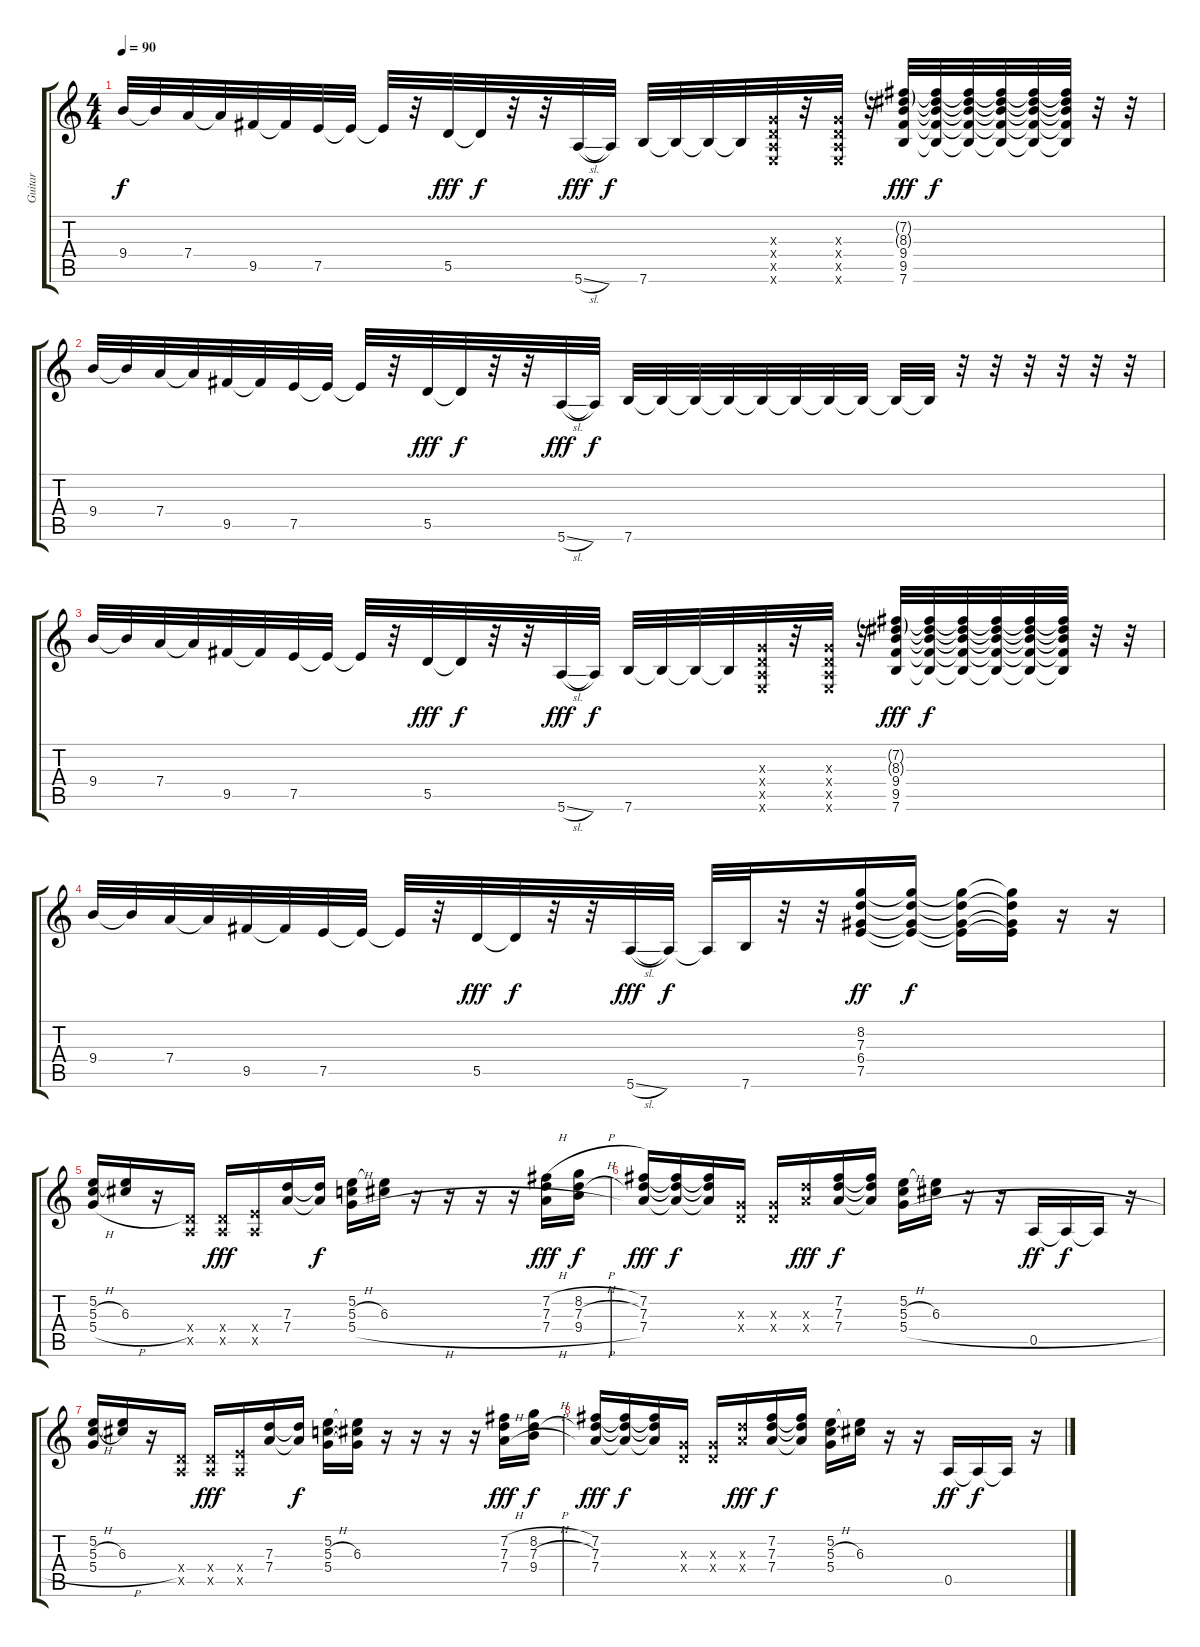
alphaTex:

\track ("Guitar" "Guitar") {instrument distortionguitar}
\staff {score tabs}
\tuning (E4 B3 G3 D3 A2 E2) {hide}
\ts (4 4)
\tempo 90
\clef g2
\ks c
9.4.32{dy f} 9.4{t}.32 7.4.32 7.4{t}.32 9.5.32 9.5{t}.32 7.5.32 7.5{t}.32 7.5{t}.32 r.32 5.5.32{dy fff} 5.5{t}.32{dy f} r.32 r.32 5.6{sl}.32{dy fff} 5.6{t}.32{dy f} 7.6.32 7.6{t}.32 7.6{t}.32 7.6{t}.32 (0.3{x} 0.4{x} 0.5{x} 0.6{x}).32 r.32 (0.3{x} 0.4{x} 0.5{x} 0.6{x}).32 r.32 (7.2{g} 8.3{g} 9.4 9.5 7.6).32{dy fff} (7.2{t} 8.3{t} 9.4{t} 9.5{t} 7.6{t}).32{dy f} (7.2{t} 8.3{t} 9.4{t} 9.5{t} 7.6{t}).32 (7.2{t} 8.3{t} 9.4{t} 9.5{t} 7.6{t}).32 (7.2{t} 8.3{t} 9.4{t} 9.5{t} 7.6{t}).32 (7.2{t} 8.3{t} 9.4{t} 9.5{t} 7.6{t}).32 r.32 r.32 |
9.4.32 9.4{t}.32 7.4.32 7.4{t}.32 9.5.32 9.5{t}.32 7.5.32 7.5{t}.32 7.5{t}.32 r.32 5.5.32{dy fff} 5.5{t}.32{dy f} r.32 r.32 5.6{sl}.32{dy fff} 5.6{t}.32{dy f} 7.6.32 7.6{t}.32 7.6{t}.32 7.6{t}.32 7.6{t}.32 7.6{t}.32 7.6{t}.32 7.6{t}.32 7.6{t}.32 7.6{t}.32 r.32 r.32 r.32 r.32 r.32 r.32 |
9.4.32 9.4{t}.32 7.4.32 7.4{t}.32 9.5.32 9.5{t}.32 7.5.32 7.5{t}.32 7.5{t}.32 r.32 5.5.32{dy fff} 5.5{t}.32{dy f} r.32 r.32 5.6{sl}.32{dy fff} 5.6{t}.32{dy f} 7.6.32 7.6{t}.32 7.6{t}.32 7.6{t}.32 (0.3{x} 0.4{x} 0.5{x} 0.6{x}).32 r.32 (0.3{x} 0.4{x} 0.5{x} 0.6{x}).32 r.32 (7.2{g} 8.3{g} 9.4 9.5 7.6).32{dy fff} (7.2{t} 8.3{t} 9.4{t} 9.5{t} 7.6{t}).32{dy f} (7.2{t} 8.3{t} 9.4{t} 9.5{t} 7.6{t}).32 (7.2{t} 8.3{t} 9.4{t} 9.5{t} 7.6{t}).32 (7.2{t} 8.3{t} 9.4{t} 9.5{t} 7.6{t}).32 (7.2{t} 8.3{t} 9.4{t} 9.5{t} 7.6{t}).32 r.32 r.32 |
9.4.32 9.4{t}.32 7.4.32 7.4{t}.32 9.5.32 9.5{t}.32 7.5.32 7.5{t}.32 7.5{t}.32 r.32 5.5.32{dy fff} 5.5{t}.32{dy f} r.32 r.32 5.6{sl}.32{dy fff} 5.6{t}.32{dy f} 5.6{t}.32 7.6.32 r.32 r.32 (8.2 7.3 6.4 7.5).16{dy ff} (8.2{t} 7.3{t} 6.4{t} 7.5{t}).16{dy f} (8.2{t} 7.3{t} 6.4{t} 7.5{t}).16 (8.2{t} 7.3{t} 6.4{t} 7.5{t}).16 r.16 r.16 |
(5.2 5.3{h} 5.4{h}).16 (5.2{t} 6.3).16 r.16 (0.4{x} 0.5{x}).16 (0.4{x} 0.5{x}).16{dy fff} (2.4{x} 0.5{x}).16 (7.3 7.4).16 (7.3{t} 7.4{t}).16{dy f} (5.2 5.3{h} 5.4{h}).16 (5.2{t} 6.3).16 r.16 r.16 r.16 r.16 (7.2{h} 7.3 7.4{h}).16{dy fff} (8.2{h} 7.3{h} 9.4{h}).16{dy f} |
(7.2 7.3 7.4).16{dy fff} (7.2{t} 7.3{t} 7.4{t}).16{dy f} (7.2{t} 7.3{t} 7.4{t}).16 (0.3{x} 0.4{x}).16 (0.3{x} 0.4{x}).16 (7.3{x} 7.4{x}).16{dy fff} (7.2 7.3 7.4).16{dy f} (7.2{t} 7.3{t} 7.4{t}).16 (5.2 5.3{h} 5.4{h}).16 (5.2{t} 6.3).16 r.16 r.16 0.5.16{dy ff} 0.5{t}.16{dy f} 0.5{t}.16 r.16 |
(5.2 5.3{h} 5.4{h}).16 (5.2{t} 6.3).16 r.16 (0.4{x} 0.5{x}).16 (0.4{x} 0.5{x}).16{dy fff} (2.4{x} 0.5{x}).16 (7.3 7.4).16 (7.3{t} 7.4{t}).16{dy f} (5.2 5.3{h} 5.4).16 (5.2{t} 6.3 5.4{t}).16 r.16 r.16 r.16 r.16 (7.2{h} 7.3 7.4{h}).16{dy fff} (8.2{h} 7.3{h} 9.4{h}).16{dy f} |
(7.2 7.3 7.4).16{dy fff} (7.2{t} 7.3{t} 7.4{t}).16{dy f} (7.2{t} 7.3{t} 7.4{t}).16 (0.3{x} 0.4{x}).16 (0.3{x} 0.4{x}).16 (7.3{x} 7.4{x}).16{dy fff} (7.2 7.3 7.4).16{dy f} (7.2{t} 7.3{t} 7.4{t}).16 (5.2 5.3{h} 5.4{h}).16 (5.2{t} 6.3).16 r.16 r.16 0.5.16{dy ff} 0.5{t}.16{dy f} 0.5{t}.16 r.16
